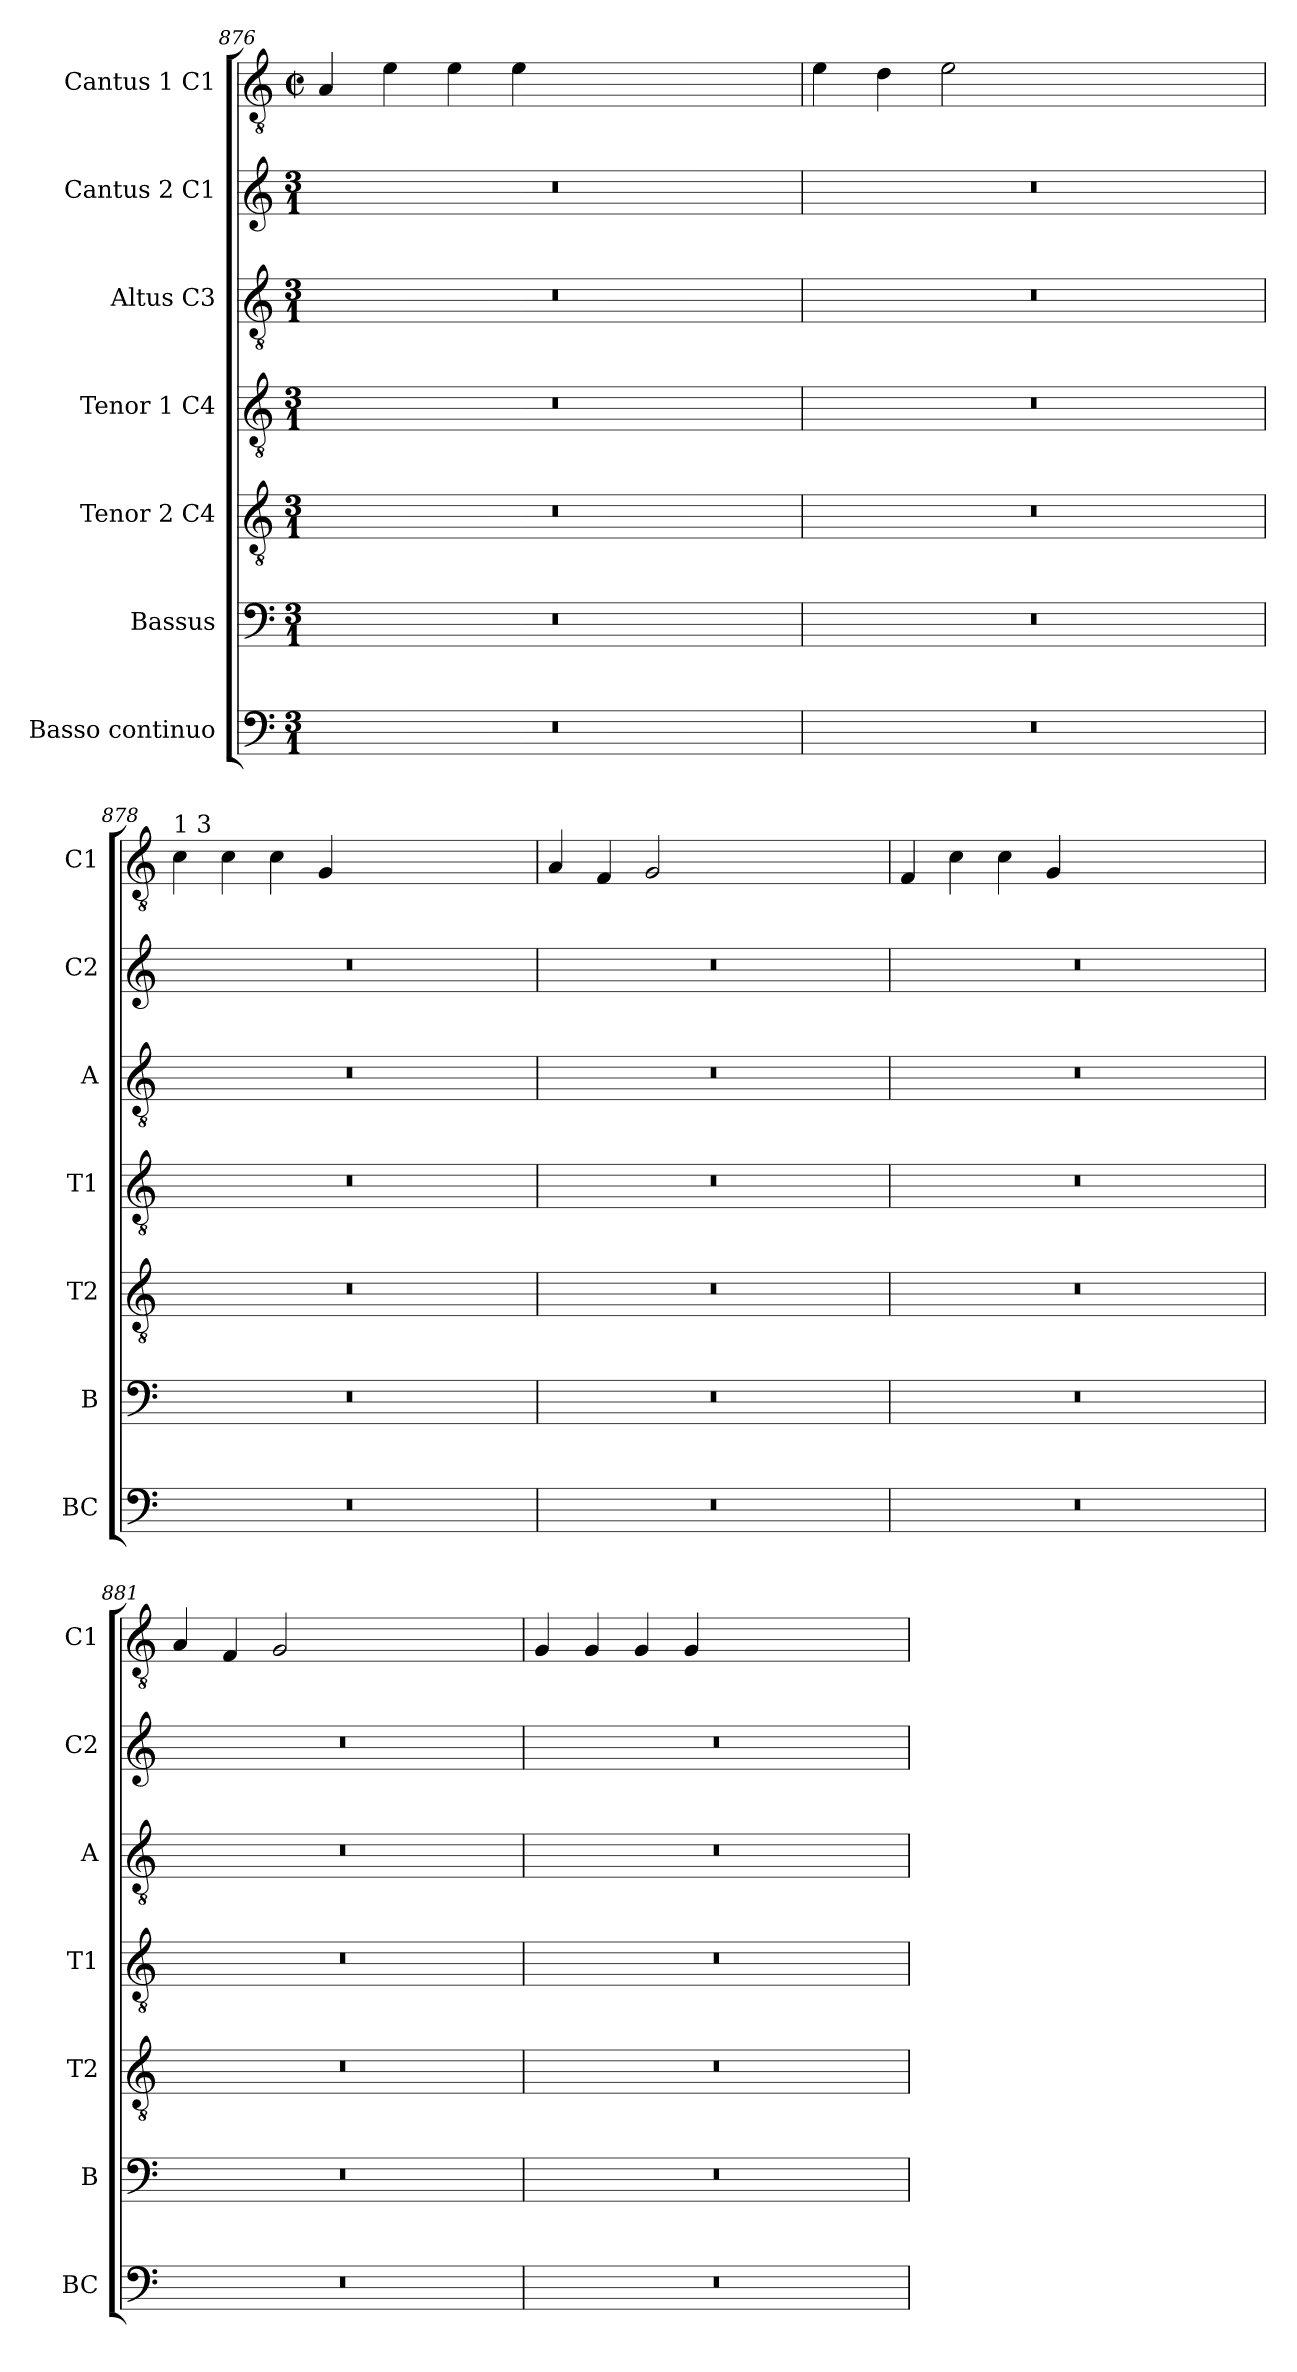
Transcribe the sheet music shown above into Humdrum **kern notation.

**kern	**kern	**kern	**kern	**kern	**kern	**kern
*part7	*part6	*part5	*part4	*part3	*part2	*part1
*staff7	*staff6	*staff5	*staff4	*staff3	*staff2	*staff1
*I"Basso continuo	*I"Bassus	*I"Tenor 2 C4	*I"Tenor 1 C4	*I"Altus C3	*I"Cantus 2 C1	*I"Cantus 1 C1
*I'BC	*I'B	*I'T2	*I'T1	*I'A	*I'C2	*I'C1
*clefF4	*clefF4	*clefGv2	*clefGv2	*clefGv2	*clefG2	*clefGv2
*ITrd7c12	*	*	*	*	*	*
*k[]	*k[]	*k[]	*k[]	*k[]	*k[]	*k[]
*C:	*C:	*C:	*C:	*C:	*C:	*C:
*M3/1	*M3/1	*M3/1	*M3/1	*M3/1	*M3/1	*M2/2
*	*	*	*	*	*	*met(c|)
=876	=876	=876	=876	=876	=876	=876
0.r	0.r	0.r	0.r	0.r	0.r	4A/
.	.	.	.	.	.	4e\
.	.	.	.	.	.	4e\
.	.	.	.	.	.	4e\
.	.	.	.	.	.	0ryy
=877	=877	=877	=877	=877	=877	=877
0.r	0.r	0.r	0.r	0.r	0.r	4e\
.	.	.	.	.	.	4d\
.	.	.	.	.	.	2e\
.	.	.	.	.	.	0ryy
!!LO:LB:g=z
=878	=878	=878	=878	=878	=878	=878
!	!	!	!	!	!	!LO:TX:a:t=1 3
0.r	0.r	0.r	0.r	0.r	0.r	4c\
.	.	.	.	.	.	4c\
.	.	.	.	.	.	4c\
.	.	.	.	.	.	4G/
.	.	.	.	.	.	0ryy
=879	=879	=879	=879	=879	=879	=879
0.r	0.r	0.r	0.r	0.r	0.r	4A/
.	.	.	.	.	.	4F/
.	.	.	.	.	.	2G/
.	.	.	.	.	.	0ryy
=880	=880	=880	=880	=880	=880	=880
0.r	0.r	0.r	0.r	0.r	0.r	4F/
.	.	.	.	.	.	4c\
.	.	.	.	.	.	4c\
.	.	.	.	.	.	4G/
.	.	.	.	.	.	0ryy
=881	=881	=881	=881	=881	=881	=881
0.r	0.r	0.r	0.r	0.r	0.r	4A/
.	.	.	.	.	.	4F/
.	.	.	.	.	.	2G/
.	.	.	.	.	.	0ryy
=882	=882	=882	=882	=882	=882	=882
0.r	0.r	0.r	0.r	0.r	0.r	4G/
.	.	.	.	.	.	4G/
.	.	.	.	.	.	4G/
.	.	.	.	.	.	4G/
.	.	.	.	.	.	0ryy
=	=	=	=	=	=	=
*-	*-	*-	*-	*-	*-	*-
